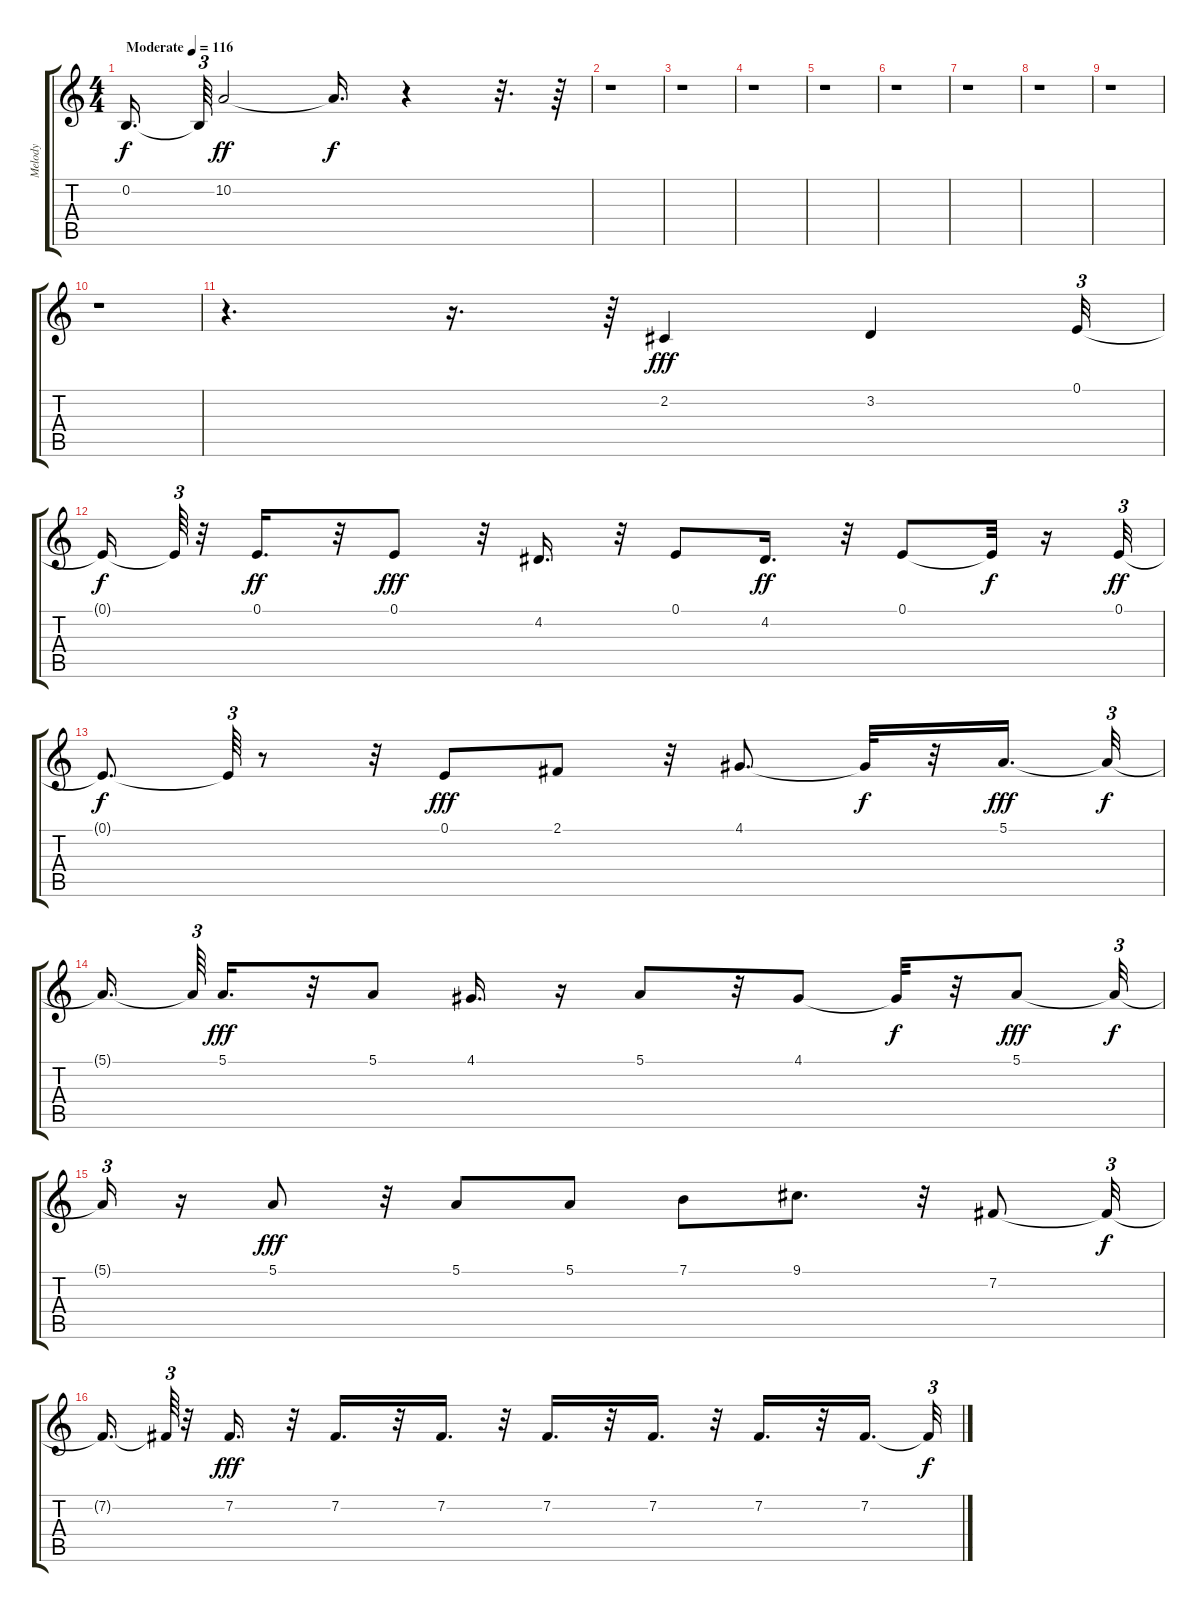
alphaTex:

\track ("Melody  " "Melody  ") {instrument synthbrass2}
\staff {score tabs}
\tuning (E4 B3 G3 D3 A2 E2) {hide}
\ts (4 4)
\tempo (116 "Moderate")
\clef g2
\ks c
0.2.16{d dy f instrument synthbrass2} 0.2{t}.64{tu (3 2)} 10.2.2{dy ff} 10.2{t}.16{d dy f} r.4 r.32{d} r.64 |
r.1 |
r.1 |
r.1 |
r.1 |
r.1 |
r.1 |
r.1 |
r.1 |
r.1 |
r.4{d} r.16{d} r.64{tu (3 2)} 2.2.4{dy fff} 3.2.4 0.1.32{tu (3 2)} |
0.1{t}.16{dy f} 0.1{t}.64{tu (3 2)} r.32 0.1.16{d dy ff} r.32 0.1.8{dy fff} r.32 4.2.16{d} r.32 0.1.8 4.2.16{d dy ff} r.32 0.1.8 0.1{t}.32{dy f} r.16 0.1.32{tu (3 2) dy ff} |
0.1{t}.8{d dy f} 0.1{t}.64{tu (3 2)} r.8 r.32 0.1.8{dy fff} 2.1.8 r.32 4.1.8{d} 4.1{t}.32{dy f} r.32 5.1.16{d dy fff} 5.1{t}.32{tu (3 2) dy f} |
5.1{t}.16{d} 5.1{t}.64{tu (3 2)} 5.1.16{d dy fff} r.32 5.1.8 4.1.16{d} r.16 5.1.8 r.32 4.1.8 4.1{t}.32{dy f} r.32 5.1.8{dy fff} 5.1{t}.32{tu (3 2) dy f} |
5.1{t}.16{tu (3 2)} r.16 5.1.8{dy fff} r.32 5.1.8 5.1.8 7.1.8 9.1.8{d} r.32 7.2.8 7.2{t}.32{tu (3 2) dy f} |
7.2{t}.16{d} 7.2{t}.64{tu (3 2)} r.32 7.2.16{d dy fff} r.32 7.2.16{d} r.32 7.2.16{d} r.32 7.2.16{d} r.32 7.2.16{d} r.32 7.2.16{d} r.32 7.2.16{d} 7.2{t}.32{tu (3 2) dy f}
